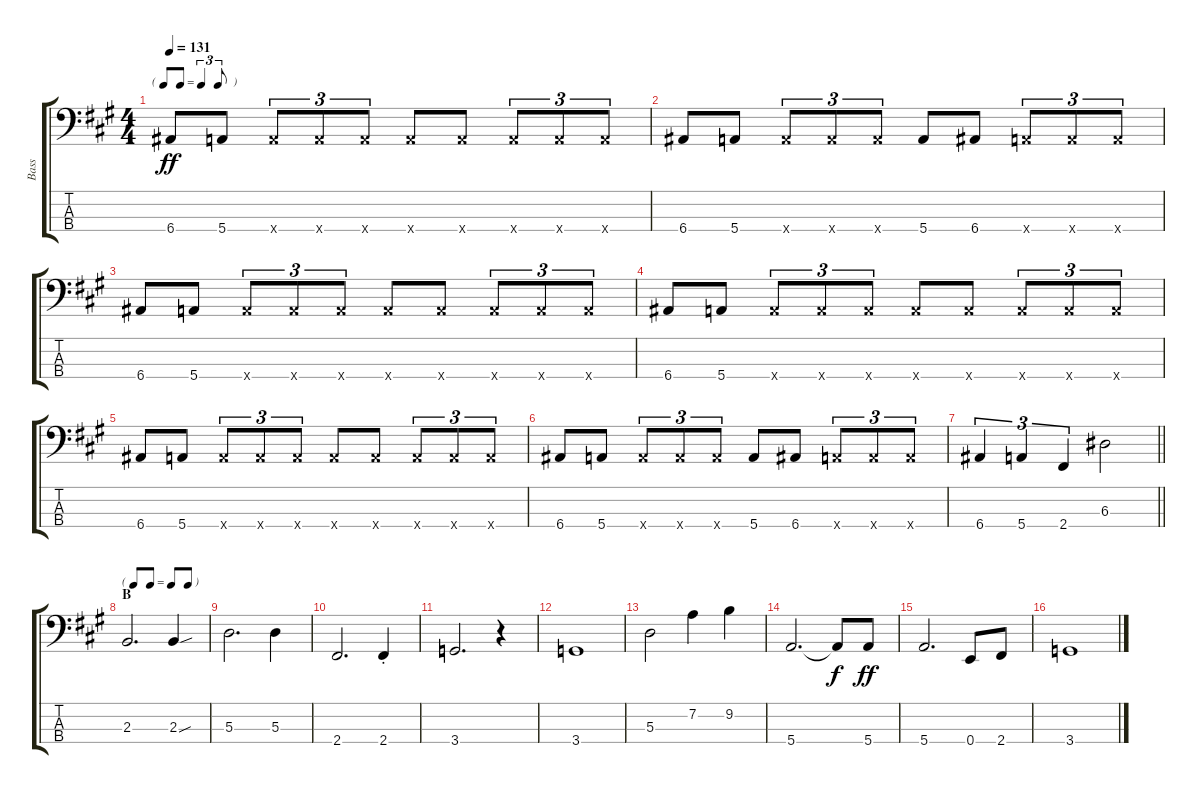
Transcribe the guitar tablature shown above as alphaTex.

\track ("Bass" "Bass") {instrument electricbasspick}
\staff {score tabs}
\tuning (G2 D2 A1 E1) {hide}
\ts (4 4)
\tf triplet8th
\tempo 131
\clef f4
\ks a
6.4.8{dy ff} 5.4.8 5.4{x}.8{tu (3 2)} 5.4{x}.8{tu (3 2)} 5.4{x}.8{tu (3 2)} 5.4{x}.8 5.4{x}.8 5.4{x}.8{tu (3 2)} 5.4{x}.8{tu (3 2)} 5.4{x}.8{tu (3 2)} |
6.4.8 5.4.8 5.4{x}.8{tu (3 2)} 5.4{x}.8{tu (3 2)} 5.4{x}.8{tu (3 2)} 5.4.8 6.4.8 5.4{x}.8{tu (3 2)} 5.4{x}.8{tu (3 2)} 5.4{x}.8{tu (3 2)} |
6.4.8 5.4.8 5.4{x}.8{tu (3 2)} 5.4{x}.8{tu (3 2)} 5.4{x}.8{tu (3 2)} 5.4{x}.8 5.4{x}.8 5.4{x}.8{tu (3 2)} 5.4{x}.8{tu (3 2)} 5.4{x}.8{tu (3 2)} |
6.4.8 5.4.8 5.4{x}.8{tu (3 2)} 5.4{x}.8{tu (3 2)} 5.4{x}.8{tu (3 2)} 5.4{x}.8 5.4{x}.8 5.4{x}.8{tu (3 2)} 5.4{x}.8{tu (3 2)} 5.4{x}.8{tu (3 2)} |
6.4.8 5.4.8 5.4{x}.8{tu (3 2)} 5.4{x}.8{tu (3 2)} 5.4{x}.8{tu (3 2)} 5.4{x}.8 5.4{x}.8 5.4{x}.8{tu (3 2)} 5.4{x}.8{tu (3 2)} 5.4{x}.8{tu (3 2)} |
6.4.8 5.4.8 5.4{x}.8{tu (3 2)} 5.4{x}.8{tu (3 2)} 5.4{x}.8{tu (3 2)} 5.4.8 6.4.8 5.4{x}.8{tu (3 2)} 5.4{x}.8{tu (3 2)} 5.4{x}.8{tu (3 2)} |
\barLineRight lightlight
6.4.4{tu (3 2)} 5.4.4{tu (3 2)} 2.4.4{tu (3 2)} 6.3.2 |
\tf none
\section ("" "B")
2.3.2{d} 2.3{sou}.4 |
5.3.2{d} 5.3.4 |
2.4.2{d} 2.4{st}.4 |
3.4.2{d} r.4 |
3.4.1 |
5.3.2 7.2.4 9.2.4 |
5.4.2{d} 5.4{t}.8{dy f} 5.4.8{dy ff} |
5.4.2{d} 0.4.8 2.4.8 |
3.4.1
